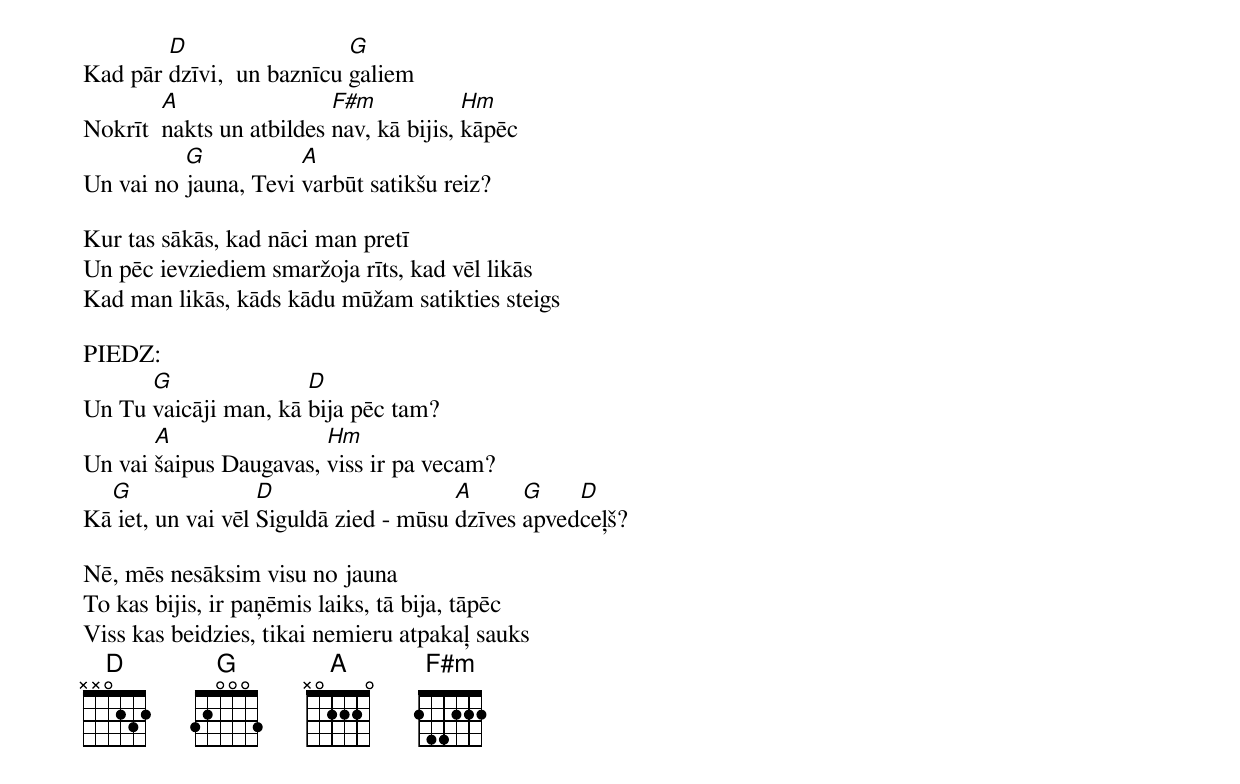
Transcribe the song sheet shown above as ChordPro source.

Kad pār [D]dzīvi,  un baznīcu [G]galiem
Nokrīt  [A]nakts un atbildes [F#m]nav, kā bijis, [Hm]kāpēc
Un vai no [G]jauna, Tevi [A]varbūt satikšu reiz?

Kur tas sākās, kad nāci man pretī
Un pēc ievziediem smaržoja rīts, kad vēl likās
Kad man likās, kāds kādu mūžam satikties steigs

PIEDZ:
Un Tu [G]vaicāji man, kā [D]bija pēc tam?
Un vai [A]šaipus Daugavas, [Hm]viss ir pa vecam?
Kā[G] iet, un vai vēl [D]Siguldā zied - mūsu [A]dzīves [G]apved[D]ceļš?

Nē, mēs nesāksim visu no jauna
To kas bijis, ir paņēmis laiks, tā bija, tāpēc
Viss kas beidzies, tikai nemieru atpakaļ sauks
